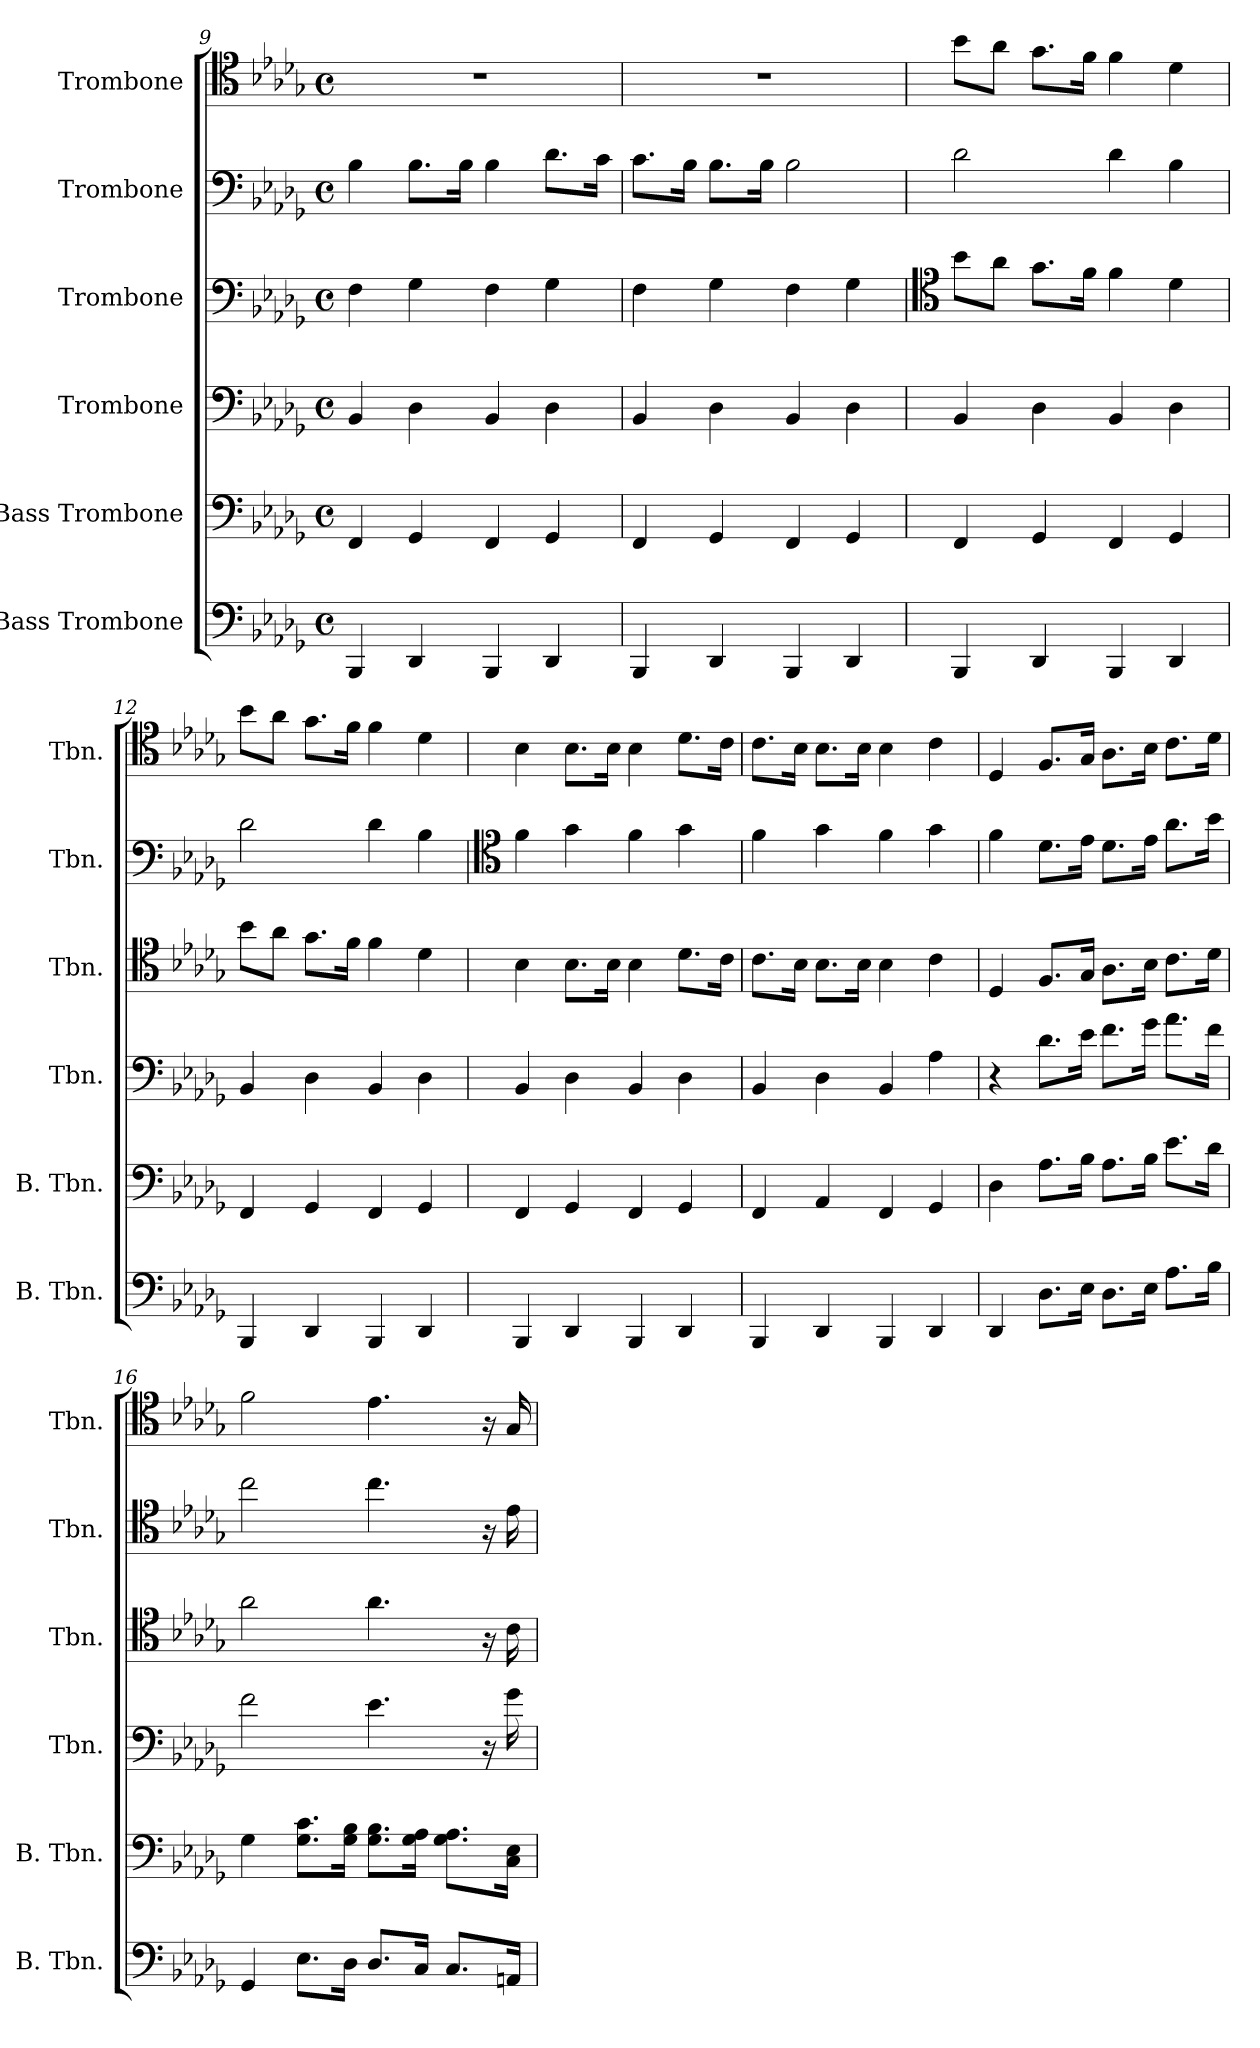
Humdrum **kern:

**kern	**kern	**kern	**kern	**kern	**kern
*part6	*part5	*part4	*part3	*part2	*part1
*staff6	*staff5	*staff4	*staff3	*staff2	*staff1
*I"Bass Trombone	*I"Bass Trombone	*I"Trombone	*I"Trombone	*I"Trombone	*I"Trombone
*I'B. Tbn.	*I'B. Tbn.	*I'Tbn.	*I'Tbn.	*I'Tbn.	*I'Tbn.
*clefF4	*clefF4	*clefF4	*clefF4	*clefF4	*clefC4
*k[b-e-a-d-g-]	*k[b-e-a-d-g-]	*k[b-e-a-d-g-]	*k[b-e-a-d-g-]	*k[b-e-a-d-g-]	*k[b-e-a-d-g-]
*M4/4	*M4/4	*M4/4	*M4/4	*M4/4	*M4/4
*met(c)	*met(c)	*met(c)	*met(c)	*met(c)	*met(c)
=9	=9	=9	=9	=9	=9
4BBB-/	4FF/	4BB-/	4F\	4B-\	1r
4DD-/	4GG-/	4D-\	4G-\	8.B-\L	.
.	.	.	.	16B-\Jk	.
4BBB-/	4FF/	4BB-/	4F\	4B-\	.
4DD-/	4GG-/	4D-\	4G-\	8.d-\L	.
.	.	.	.	16c\Jk	.
!!LO:LB:g=z
=10	=10	=10	=10	=10	=10
4BBB-/	4FF/	4BB-/	4F\	8.c\L	1r
.	.	.	.	16B-\Jk	.
4DD-/	4GG-/	4D-\	4G-\	8.B-\L	.
.	.	.	.	16B-\Jk	.
4BBB-/	4FF/	4BB-/	4F\	2B-\	.
4DD-/	4GG-/	4D-\	4G-\	.	.
=11	=11	=11	=11	=11	=11
*	*	*	*clefC4	*	*
4BBB-/	4FF/	4BB-/	8b-\L	2d-\	8b-\L
.	.	.	8a-\J	.	8a-\J
4DD-/	4GG-/	4D-\	8.g-\L	.	8.g-\L
.	.	.	16f\Jk	.	16f\Jk
4BBB-/	4FF/	4BB-/	4f\	4d-\	4f\
4DD-/	4GG-/	4D-\	4d-\	4B-\	4d-\
=12	=12	=12	=12	=12	=12
4BBB-/	4FF/	4BB-/	8b-\L	2d-\	8b-\L
.	.	.	8a-\J	.	8a-\J
4DD-/	4GG-/	4D-\	8.g-\L	.	8.g-\L
.	.	.	16f\Jk	.	16f\Jk
4BBB-/	4FF/	4BB-/	4f\	4d-\	4f\
4DD-/	4GG-/	4D-\	4d-\	4B-\	4d-\
=13	=13	=13	=13	=13	=13
*	*	*	*	*clefC4	*
4BBB-/	4FF/	4BB-/	4B-\	4f\	4B-\
4DD-/	4GG-/	4D-\	8.B-\L	4g-\	8.B-\L
.	.	.	16B-\Jk	.	16B-\Jk
4BBB-/	4FF/	4BB-/	4B-\	4f\	4B-\
4DD-/	4GG-/	4D-\	8.d-\L	4g-\	8.d-\L
.	.	.	16c\Jk	.	16c\Jk
=14	=14	=14	=14	=14	=14
4BBB-/	4FF/	4BB-/	8.c\L	4f\	8.c\L
.	.	.	16B-\Jk	.	16B-\Jk
4DD-/	4AA-/	4D-\	8.B-\L	4g-\	8.B-\L
.	.	.	16B-\Jk	.	16B-\Jk
4BBB-/	4FF/	4BB-/	4B-\	4f\	4B-\
4DD-/	4GG-/	4A-\	4c\	4g-\	4c\
!!LO:PB:g=z
=15	=15	=15	=15	=15	=15
4DD-/	4D-\	4r	4D-/	4f\	4D-/
8.D-\L	8.A-\L	8.d-\L	8.F/L	8.d-\L	8.F/L
16E-\Jk	16B-\Jk	16e-\Jk	16G-/Jk	16e-\Jk	16G-/Jk
8.D-\L	8.A-\L	8.f\L	8.A-\L	8.d-\L	8.A-\L
16E-\Jk	16B-\Jk	16g-\Jk	16B-\Jk	16e-\Jk	16B-\Jk
8.A-\L	8.e-\L	8.a-\L	8.c\L	8.a-\L	8.c\L
16B-\Jk	16d-\Jk	16f\Jk	16d-\Jk	16b-\Jk	16d-\Jk
=16	=16	=16	=16	=16	=16
4GG-/	4G-\	2f\	2a-\	2cc\	2f\
8.E-\L	8.G-\ 8.c\L	.	.	.	.
16D-\Jk	16G-\ 16B-\Jk	.	.	.	.
8.D-/L	8.G-\ 8.B-\L	4.e-\	4.a-\	4.cc\	4.e-\
16C/Jk	16G-\ 16A-\Jk	.	.	.	.
8.C/L	8.G-\ 8.A-\L	.	.	.	.
.	.	16r	16r	16r	16r
16AAn/Jk	16C\ 16E-\Jk	16g-\	16c\	16e-\	16G-/
=	=	=	=	=	=
*-	*-	*-	*-	*-	*-
